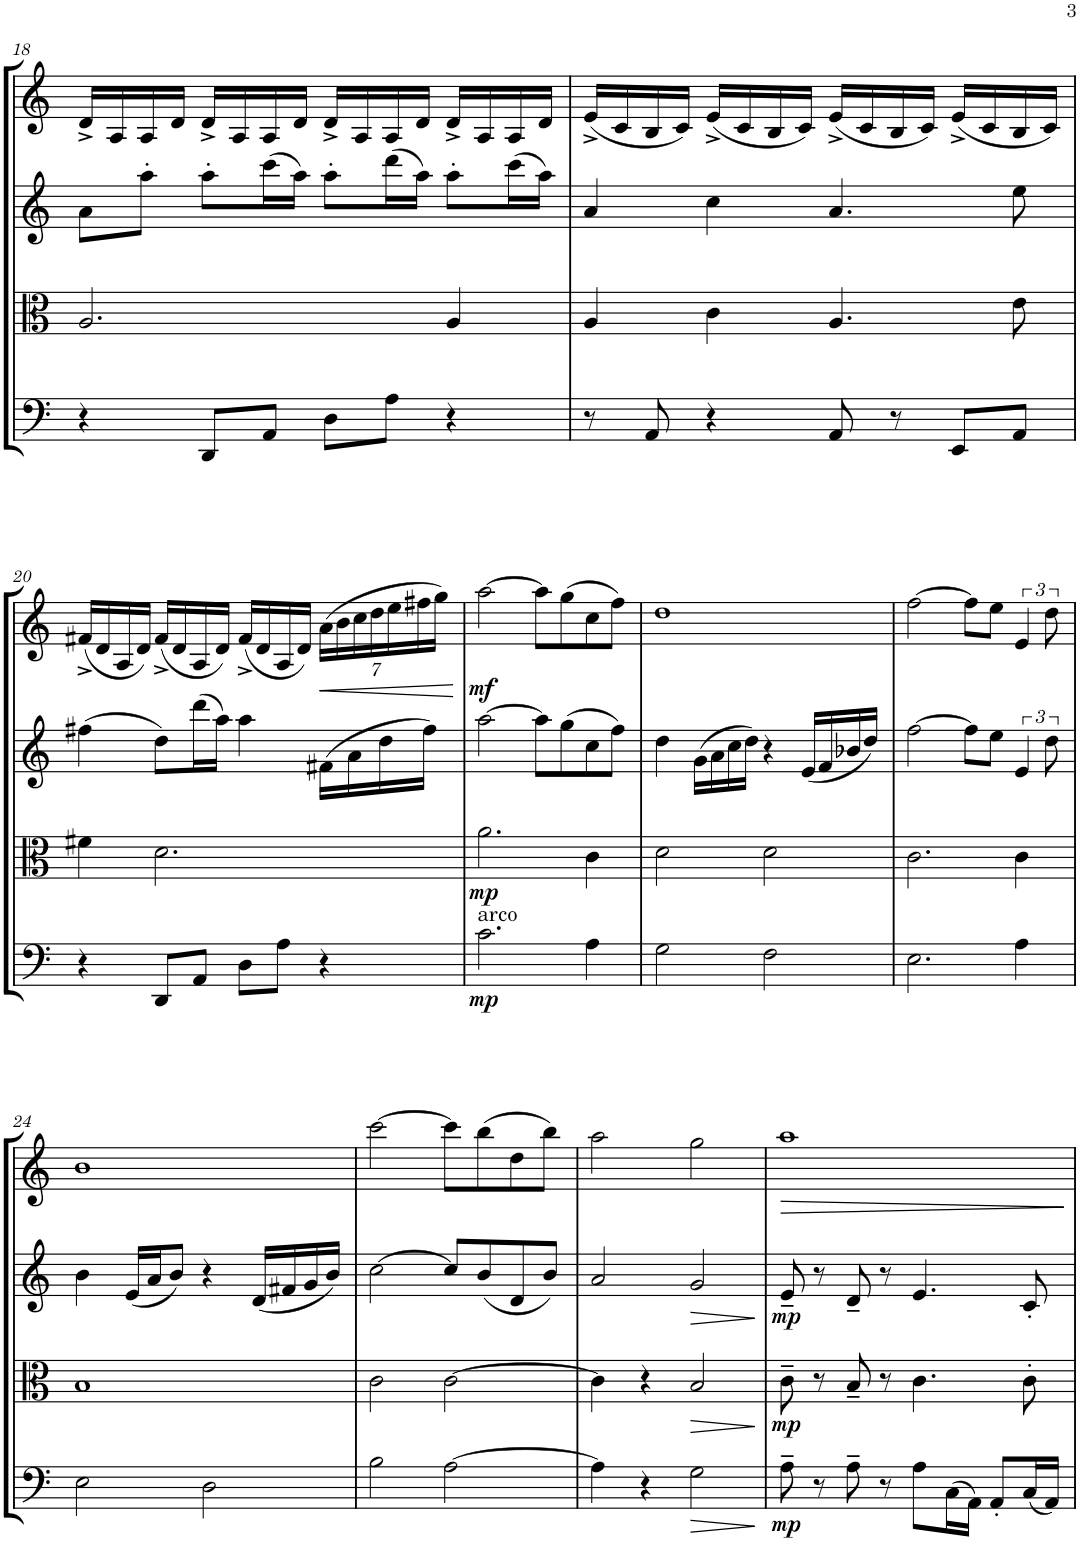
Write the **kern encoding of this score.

**kern	**dynam	**kern	**dynam	**kern	**dynam	**kern	**dynam
*part4	*part4	*part3	*part3	*part2	*part2	*part1	*part1
*staff4	*staff4	*staff3	*staff3	*staff2	*staff2	*staff1	*staff1
*I"Violoncello	*	*I"Viola	*	*I"Violin II	*	*I"Violin I	*
*I'Vc	*	*I'Vla	*	*I'Vln	*	*I'Vln	*
!!LO:PB:g=z
*clefF4	*	*clefC3	*	*clefG2	*	*clefG2	*
*k[]	*	*k[]	*	*k[]	*	*k[]	*
*M4/4	*	*M4/4	*	*M4/4	*	*M4/4	*
=18	=18	=18	=18	=18	=18	=18	=18
4r	.	2.A/	.	8a\L	.	16d^/LL	.
.	.	.	.	.	.	16A/	.
.	.	.	.	8aa'\J	.	16A/	.
.	.	.	.	.	.	16d/JJ	.
8DD/L	.	.	.	8aa'\L	.	16d^/LL	.
.	.	.	.	.	.	16A/	.
8AA/J	.	.	.	(16ccc\L	.	16A/	.
.	.	.	.	16aa\JJ)	.	16d/JJ	.
8D\L	.	.	.	8aa'\L	.	16d^/LL	.
.	.	.	.	.	.	16A/	.
8A\J	.	.	.	(16ddd\L	.	16A/	.
.	.	.	.	16aa\JJ)	.	16d/JJ	.
4r	.	4A/	.	8aa'\L	.	16d^/LL	.
.	.	.	.	.	.	16A/	.
.	.	.	.	(16ccc\L	.	16A/	.
.	.	.	.	16aa\JJ)	.	16d/JJ	.
=19	=19	=19	=19	=19	=19	=19	=19
8r	.	4A/	.	4a/	.	(16e^/LL	.
.	.	.	.	.	.	16c/	.
8AA/	.	.	.	.	.	16B/	.
.	.	.	.	.	.	16c/JJ)	.
4r	.	4c\	.	4cc\	.	(16e^/LL	.
.	.	.	.	.	.	16c/	.
.	.	.	.	.	.	16B/	.
.	.	.	.	.	.	16c/JJ)	.
8AA/	.	4.A/	.	4.a/	.	(16e^/LL	.
.	.	.	.	.	.	16c/	.
8r	.	.	.	.	.	16B/	.
.	.	.	.	.	.	16c/JJ)	.
8EE/L	.	.	.	.	.	(16e^/LL	.
.	.	.	.	.	.	16c/	.
8AA/J	.	8e\	.	8ee\	.	16B/	.
.	.	.	.	.	.	16c/JJ)	.
!!LO:LB:g=z
=20	=20	=20	=20	=20	=20	=20	=20
4r	.	4f#X\	.	(4ff#X\	.	(16f#X^/LL	.
.	.	.	.	.	.	16d/	.
.	.	.	.	.	.	16A/	.
.	.	.	.	.	.	16d/JJ)	.
8DD/L	.	2.d\	.	8dd\L)	.	(16f#^/LL	.
.	.	.	.	.	.	16d/	.
8AA/J	.	.	.	(16ddd\L	.	16A/	.
.	.	.	.	16aa\JJ)	.	16d/JJ)	.
8D\L	.	.	.	4aa\	.	(16f#^/LL	.
.	.	.	.	.	.	16d/	.
8A\J	.	.	.	.	.	16A/	.
.	.	.	.	.	.	16d/JJ)	.
*	*	*	*	*	*	*Xbrackettup	*
!	!	!	!	!	!	!	!LO:HP:b
4r	.	.	.	(16f#X\LL	.	(28a\LL	<
.	.	.	.	.	.	28b\	.
.	.	.	.	16a\	.	.	.
.	.	.	.	.	.	28cc\	.
.	.	.	.	.	.	28dd\	.
.	.	.	.	16dd\	.	.	.
.	.	.	.	.	.	28ee\	.
.	.	.	.	.	.	28ff#X\	.
.	.	.	.	16ff#\JJ)	.	.	.
.	.	.	.	.	.	28gg\JJ)	.
.	.	.	.	.	.	.	[
=21	=21	=21	=21	=21	=21	=21	=21
!LO:TX:a:t=arco	!	!	!	!	!	!	!
!	!LO:DY:b	!	!LO:DY:b	!	!	!	!LO:DY:b
2.c\	mp	2.a\	mp	[2aa\	.	[2aa\	mf
.	.	.	.	8aa\L]	.	8aa\L]	.
.	.	.	.	(8gg\	.	(8gg\	.
4A\	.	4c\	.	8cc\	.	8cc\	.
.	.	.	.	8ff\J)	.	8ff\J)	.
=22	=22	=22	=22	=22	=22	=22	=22
2G\	.	2d\	.	4dd\	.	1dd	.
.	.	.	.	(16g\LL	.	.	.
.	.	.	.	16a\	.	.	.
.	.	.	.	16cc\	.	.	.
.	.	.	.	16dd\JJ)	.	.	.
2F\	.	2d\	.	4r	.	.	.
.	.	.	.	(16e/LL	.	.	.
.	.	.	.	16f/	.	.	.
.	.	.	.	16b-X/	.	.	.
.	.	.	.	16dd/JJ)	.	.	.
=23	=23	=23	=23	=23	=23	=23	=23
2.E\	.	2.c\	.	[2ff\	.	[2ff\	.
.	.	.	.	8ff\L]	.	8ff\L]	.
.	.	.	.	8ee\J	.	8ee\J	.
*	*	*	*	*	*	*brackettup	*
4A\	.	4c\	.	6e/	.	6e/	.
.	.	.	.	12dd\	.	12dd\	.
!!LO:LB:g=z
=24	=24	=24	=24	=24	=24	=24	=24
2E\	.	1B	.	4b\	.	1b	.
.	.	.	.	(16e/LL	.	.	.
.	.	.	.	16a/J	.	.	.
.	.	.	.	8b/J)	.	.	.
2D\	.	.	.	4r	.	.	.
.	.	.	.	(16d/LL	.	.	.
.	.	.	.	16f#X/	.	.	.
.	.	.	.	16g/	.	.	.
.	.	.	.	16b/JJ)	.	.	.
=25	=25	=25	=25	=25	=25	=25	=25
2B\	.	2c\	.	[2cc\	.	[2ccc\	.
[2A\	.	[2c\	.	8cc/L]	.	8ccc\L]	.
.	.	.	.	(8b/	.	(8bb\	.
.	.	.	.	8d/	.	8dd\	.
.	.	.	.	8b/J)	.	8bb\J)	.
=26	=26	=26	=26	=26	=26	=26	=26
4A\]	.	4c\]	.	2a/	.	2aa\	.
4r	.	4r	.	.	.	.	.
!	!LO:HP:b	!	!LO:HP:b	!	!LO:HP:b	!	!
2G\	>	2B/	>	2g/	>	2gg\	.
.	]	.	]	.	]	.	.
=27	=27	=27	=27	=27	=27	=27	=27
!	!LO:DY:b	!	!LO:DY:b	!	!LO:DY:b	!	!LO:HP:b
8A~\	mp	8c~\	mp	8e~/	mp	1aa	>
8r	.	8r	.	8r	.	.	.
8A~\	.	8B~/	.	8d~/	.	.	.
8r	.	8r	.	8r	.	.	.
8A\L	.	4.c\	.	4.e/	.	.	.
(16C\L	.	.	.	.	.	.	.
16AA\JJ)	.	.	.	.	.	.	.
8AA'/L	.	.	.	.	.	.	.
(16C/L	.	8c'\	.	8c'/	.	.	.
16AA/JJ)	.	.	.	.	.	.	.
.	.	.	.	.	.	.	]
=	=	=	=	=	=	=	=
*-	*-	*-	*-	*-	*-	*-	*-
